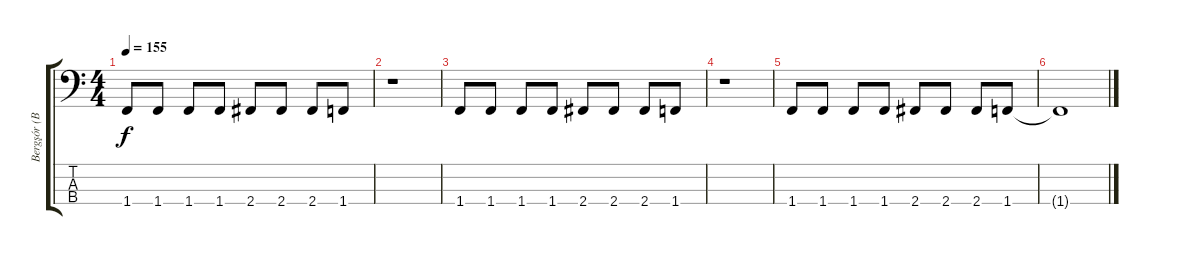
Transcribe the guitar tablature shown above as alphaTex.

\track ("Bergşór (Bass)" "Bergşór (B") {instrument electricbasspick}
\staff {score tabs}
\tuning (G2 D2 A1 E1) {hide}
\ts (4 4)
\tempo 155
\clef f4
\ks c
1.4.8{dy f} 1.4.8 1.4.8 1.4.8 2.4.8 2.4.8 2.4.8 1.4.8 |
r.1 |
1.4.8 1.4.8 1.4.8 1.4.8 2.4.8 2.4.8 2.4.8 1.4.8 |
r.1 |
1.4.8 1.4.8 1.4.8 1.4.8 2.4.8 2.4.8 2.4.8 1.4.8 |
1.4{t}.1
